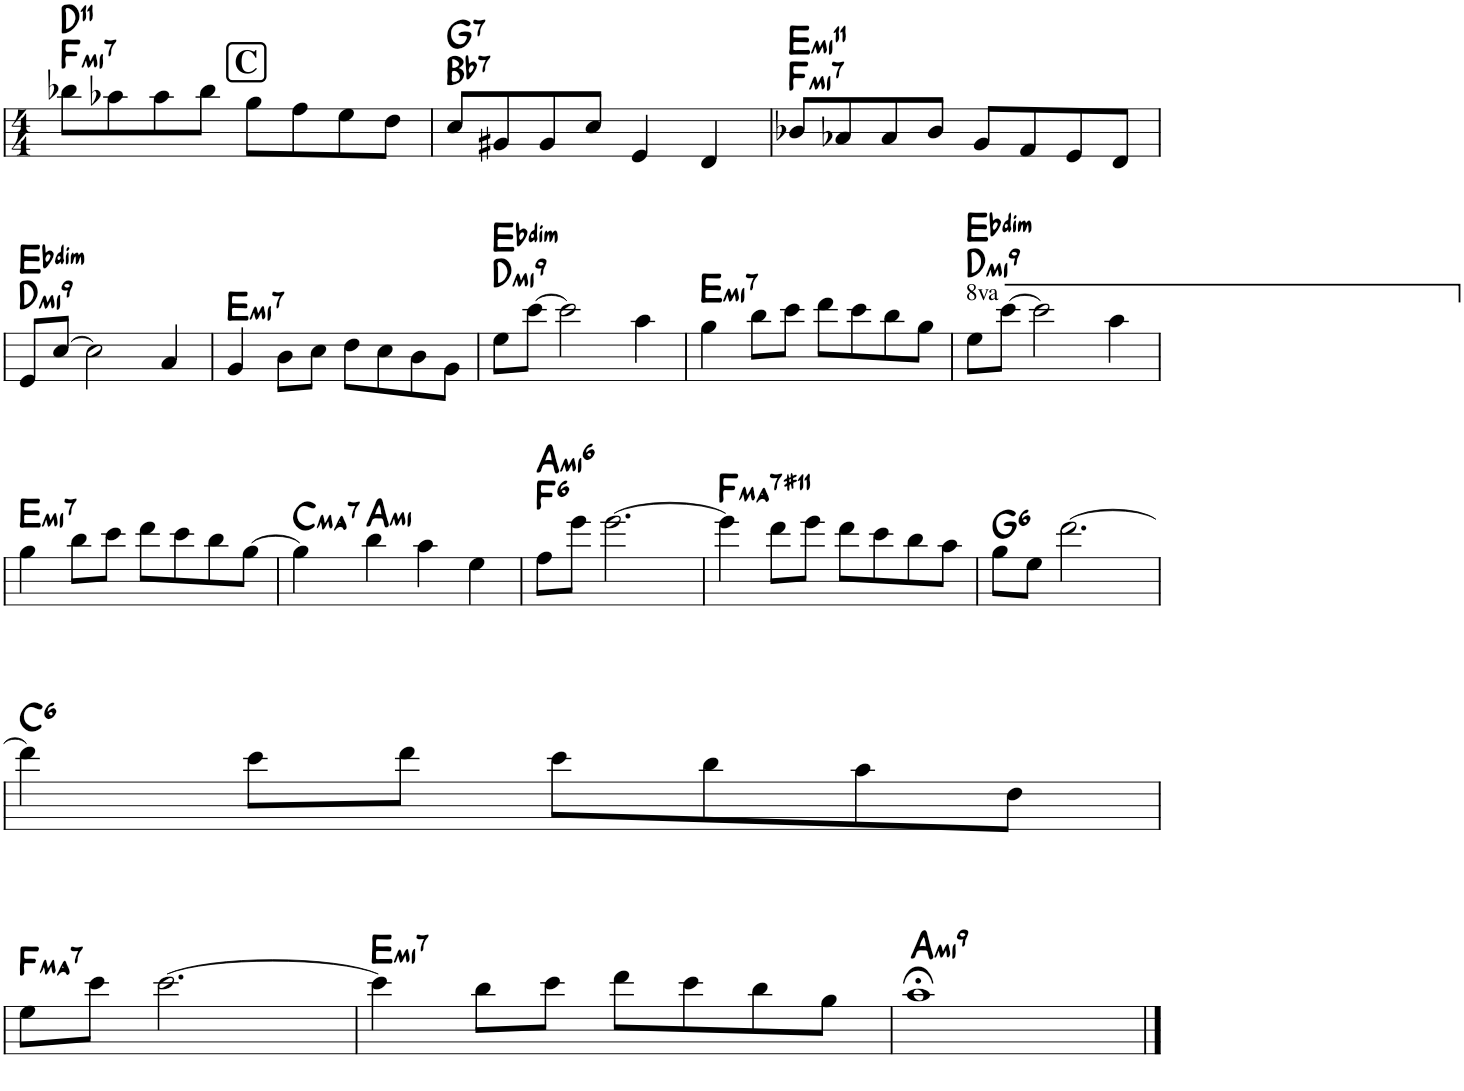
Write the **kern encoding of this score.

**kern	**harte
*part1	*part1
*staff1	*
*I"Piano	*
*I'Pno	*
!!LO:PB:g=z
*clefG2	*
*k[]	*
*M4/4	*
=52	=52
!	!LO:H:n=1:kt=m7
!	!LO:H:n=2:kt=11
8bb-X\L	F:min7 D:9(11)
8aa-X\	.
8aa-\	.
8bb-\J	.
!LO:TX:a:B:t=C	!
8gg\L	.
8ff\	.
8ee\	.
8dd\J	.
=53	=53
!	!LO:H:n=1:kt=7
!	!LO:H:n=2:kt=7
8cc/L	Bb:7 G:7
8g#X/	.
8g#/	.
8cc/J	.
4e/	.
4d/	.
=54	=54
!	!LO:H:n=1:kt=m7
!	!LO:H:n=2:kt=m11
8b-X/L	F:min7 E:min9(11)
8a-X/	.
8a-/	.
8b-/J	.
8g/L	.
8f/	.
8e/	.
8d/J	.
!!LO:LB:g=z
=55	=55
!	!LO:H:n=1:kt=m9
!	!LO:H:n=2:kt=dim
8e/L	D:min9 Eb:dim
[8cc/J	.
2cc\]	.
4a/	.
=56	=56
!	!LO:H:kt=m7
4g/	E:min7
8b\L	.
8cc\J	.
8dd\L	.
8cc\	.
8b\	.
8g\J	.
=57	=57
!	!LO:H:n=1:kt=m9
!	!LO:H:n=2:kt=dim
8ee\L	D:min9 Eb:dim
[8ccc\J	.
2ccc\]	.
4aa\	.
=58	=58
!	!LO:H:kt=m7
4gg\	E:min7
8bb\L	.
8ccc\J	.
8ddd\L	.
8ccc\	.
8bb\	.
8gg\J	.
=59	=59
*8va	*
!	!LO:H:n=1:kt=m9
!	!LO:H:n=2:kt=dim
8eee\L	D:min9 Eb:dim
[8cccc\J	.
2cccc\]	.
4aaa\	.
!!LO:LB:g=z
=60	=60
*X8va	*
!	!LO:H:kt=m7
4gg\	E:min7
8bb\L	.
8ccc\J	.
8ddd\L	.
8ccc\	.
8bb\	.
[8gg\J	.
=61	=61
!	!LO:H:kt=Maj7
4gg\]	C:maj7
!	!LO:H:kt=m
4bb\	A:min
4aa\	.
4ee\	.
=62	=62
!	!LO:H:n=1:kt=6
!	!LO:H:n=2:kt=m6
8ff\L	F:maj6 A:min6
8eee\J	.
[2.eee\	.
=63	=63
!	!LO:H:kt=Maj7
4eee\]	F:maj7(#11)
8ddd\L	.
8eee\J	.
8ddd\L	.
8ccc\	.
8bb\	.
8aa\J	.
=64	=64
!	!LO:H:kt=6
8gg\L	G:maj6
8ee\J	.
[2.ddd\	.
!!LO:LB:g=z
=65	=65
!	!LO:H:kt=6
4ddd\]	C:maj6
8ccc\L	.
8ddd\J	.
8ccc\L	.
8bb\	.
8aa\	.
8dd\J	.
!!LO:LB:g=z
=66	=66
!	!LO:H:kt=Maj7
8ee\L	F:maj7
8ccc\J	.
[2.ccc\	.
=67	=67
!	!LO:H:kt=m7
4ccc\]	E:min7
8bb\L	.
8ccc\J	.
8ddd\L	.
8ccc\	.
8bb\	.
8gg\J	.
=68	=68
!	!LO:H:kt=m9
1aa;<	A:min9
==	==
*-	*-
